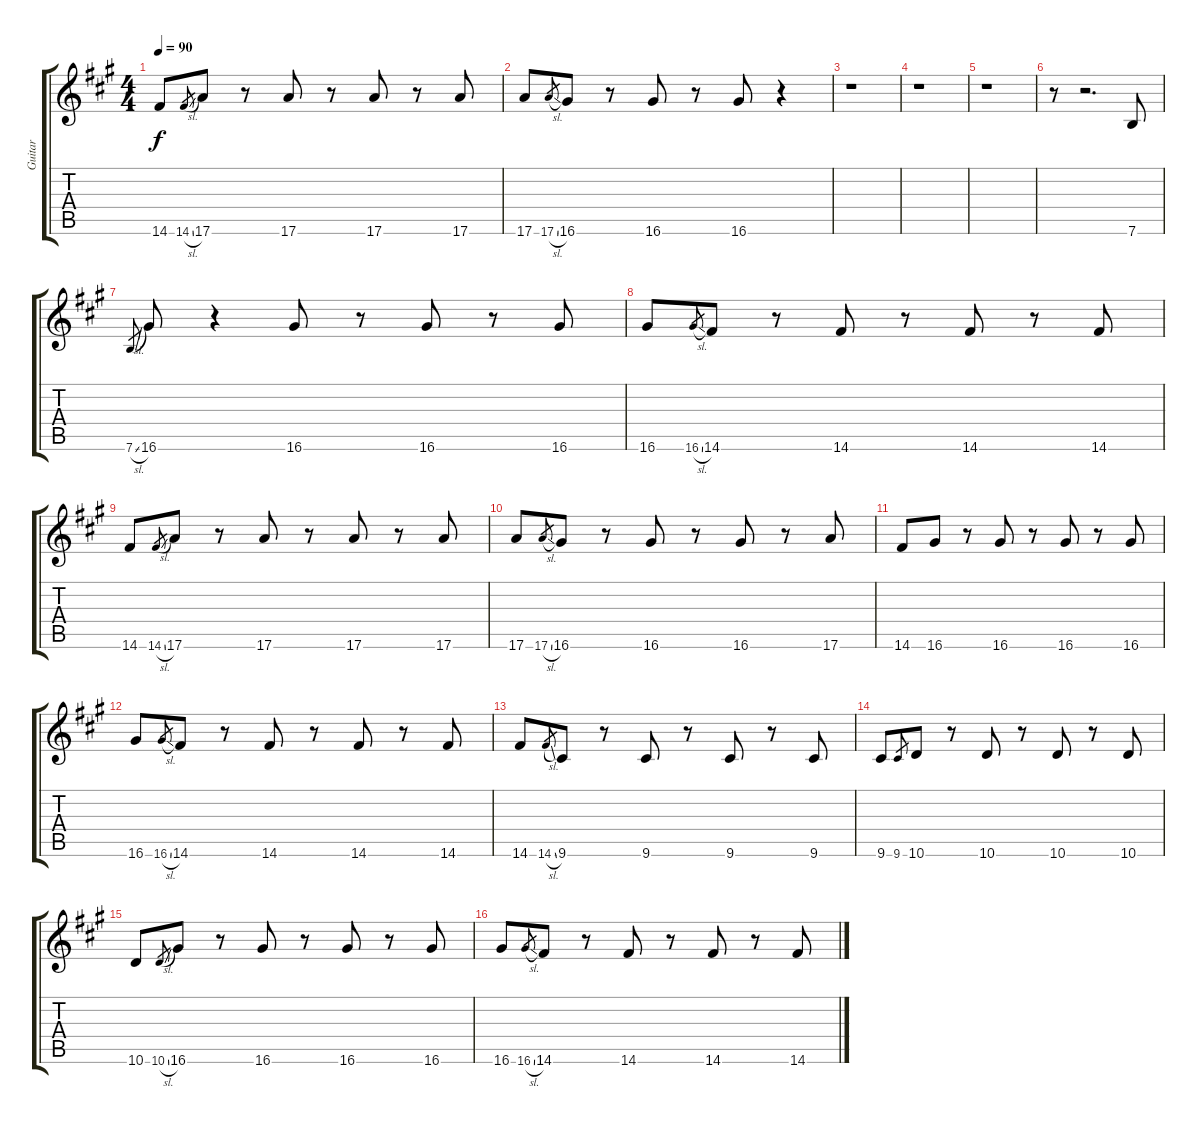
\track ("Guitar" "Guitar") {instrument distortionguitar}
\staff {score tabs}
\tuning (E4 B3 G3 D3 A2 E2) {hide}
\ts (4 4)
\tempo 90
\clef g2
\ks a
14.6.8{dy f} 14.6{sl}.8{gr} 17.6.8 r.8 17.6.8 r.8 17.6.8 r.8 17.6.8 |
17.6.8 17.6{sl}.8{gr} 16.6.8 r.8 16.6.8 r.8 16.6.8 r.4 |
r.1 |
r.1 |
r.1 |
r.8 r.2{d} 7.6.8 |
7.6{sl}.8{gr} 16.6.8 r.4 16.6.8 r.8 16.6.8 r.8 16.6.8 |
16.6.8 16.6{sl}.8{gr} 14.6.8 r.8 14.6.8 r.8 14.6.8 r.8 14.6.8 |
14.6.8 14.6{sl}.8{gr} 17.6.8 r.8 17.6.8 r.8 17.6.8 r.8 17.6.8 |
17.6.8 17.6{sl}.8{gr} 16.6.8 r.8 16.6.8 r.8 16.6.8 r.8 17.6.8 |
14.6.8 16.6.8 r.8 16.6.8 r.8 16.6.8 r.8 16.6.8 |
16.6.8 16.6{sl}.8{gr} 14.6.8 r.8 14.6.8 r.8 14.6.8 r.8 14.6.8 |
14.6.8 14.6{sl}.8{gr} 9.6.8 r.8 9.6.8 r.8 9.6.8 r.8 9.6.8 |
9.6.8 9.6.8{gr} 10.6.8 r.8 10.6.8 r.8 10.6.8 r.8 10.6.8 |
10.6.8 10.6{sl}.8{gr} 16.6.8 r.8 16.6.8 r.8 16.6.8 r.8 16.6.8 |
16.6.8 16.6{sl}.8{gr} 14.6.8 r.8 14.6.8 r.8 14.6.8 r.8 14.6.8
